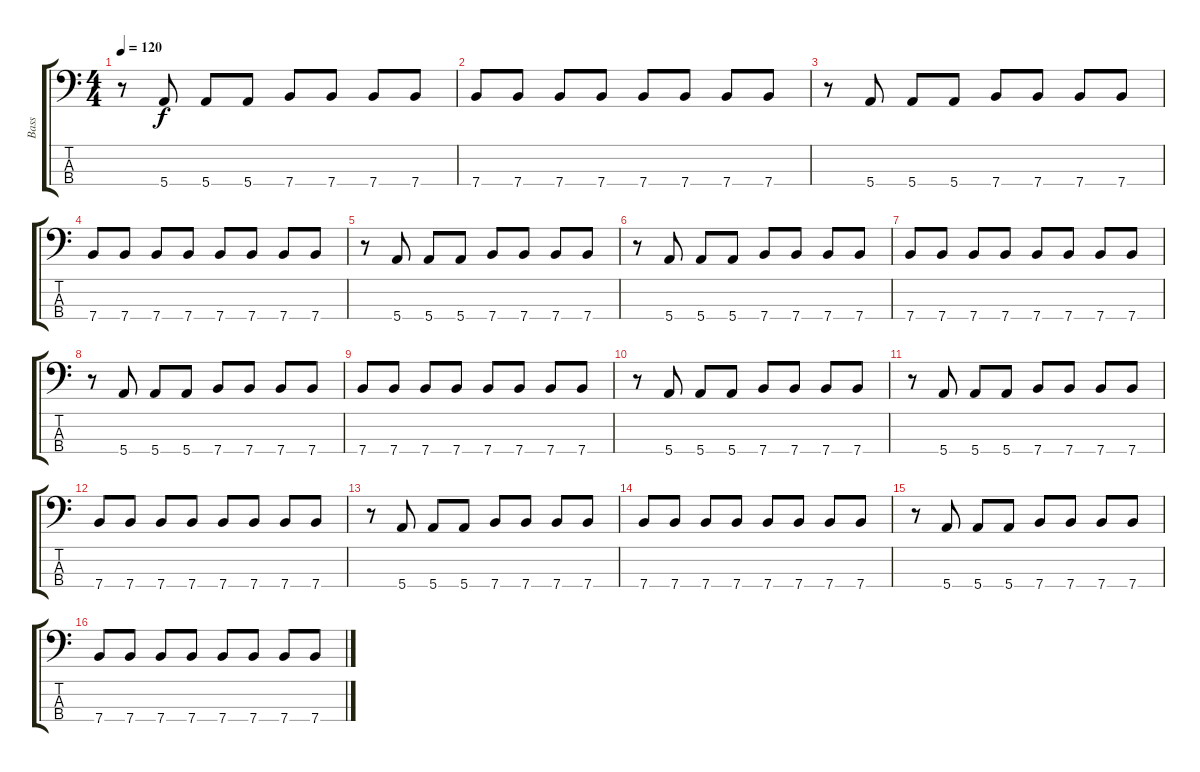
\track ("Bass" "Bass") {instrument electricbassfinger}
\staff {score tabs}
\tuning (G2 D2 A1 E1) {hide}
\ts (4 4)
\tempo 120
\clef f4
\ks c
r.8{dy f} 5.4.8 5.4.8 5.4.8 7.4.8 7.4.8 7.4.8 7.4.8 |
7.4.8 7.4.8 7.4.8 7.4.8 7.4.8 7.4.8 7.4.8 7.4.8 |
r.8 5.4.8 5.4.8 5.4.8 7.4.8 7.4.8 7.4.8 7.4.8 |
7.4.8 7.4.8 7.4.8 7.4.8 7.4.8 7.4.8 7.4.8 7.4.8 |
r.8 5.4.8 5.4.8 5.4.8 7.4.8 7.4.8 7.4.8 7.4.8 |
r.8 5.4.8 5.4.8 5.4.8 7.4.8 7.4.8 7.4.8 7.4.8 |
7.4.8 7.4.8 7.4.8 7.4.8 7.4.8 7.4.8 7.4.8 7.4.8 |
r.8 5.4.8 5.4.8 5.4.8 7.4.8 7.4.8 7.4.8 7.4.8 |
7.4.8 7.4.8 7.4.8 7.4.8 7.4.8 7.4.8 7.4.8 7.4.8 |
r.8 5.4.8 5.4.8 5.4.8 7.4.8 7.4.8 7.4.8 7.4.8 |
r.8 5.4.8 5.4.8 5.4.8 7.4.8 7.4.8 7.4.8 7.4.8 |
7.4.8 7.4.8 7.4.8 7.4.8 7.4.8 7.4.8 7.4.8 7.4.8 |
r.8 5.4.8 5.4.8 5.4.8 7.4.8 7.4.8 7.4.8 7.4.8 |
7.4.8 7.4.8 7.4.8 7.4.8 7.4.8 7.4.8 7.4.8 7.4.8 |
r.8 5.4.8 5.4.8 5.4.8 7.4.8 7.4.8 7.4.8 7.4.8 |
7.4.8 7.4.8 7.4.8 7.4.8 7.4.8 7.4.8 7.4.8 7.4.8
